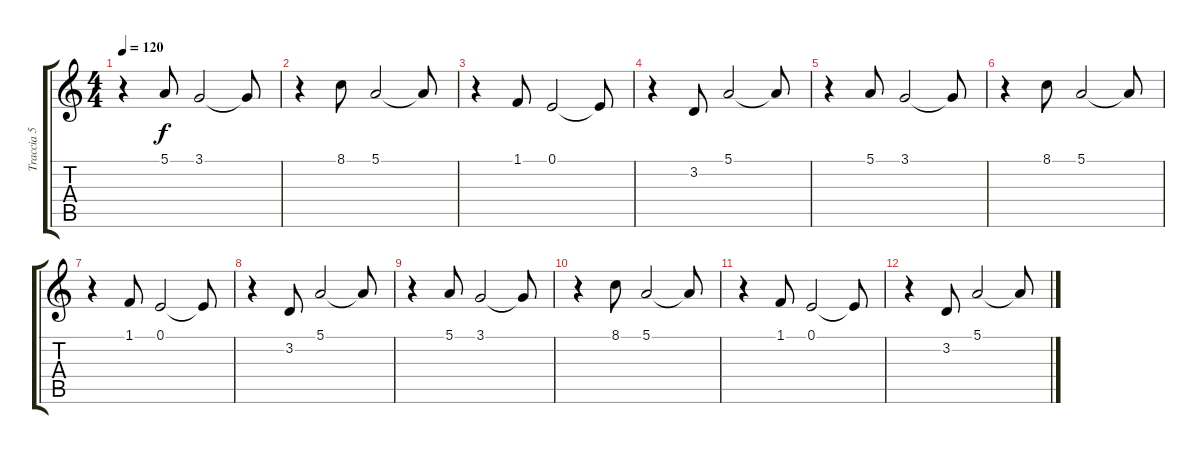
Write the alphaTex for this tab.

\track ("Traccia 5" "Traccia 5") {instrument lead8bassandlead}
\staff {score tabs}
\tuning (E4 B3 G3 D3 A2 E2) {hide}
\ts (4 4)
\tempo 120
\clef g2
\ks c
r.4{dy f} 5.1.8 3.1.2 3.1{t}.8 |
r.4 8.1.8 5.1.2 5.1{t}.8 |
r.4 1.1.8 0.1.2 0.1{t}.8 |
r.4 3.2.8 5.1.2 5.1{t}.8 |
r.4 5.1.8 3.1.2 3.1{t}.8 |
r.4 8.1.8 5.1.2 5.1{t}.8 |
r.4 1.1.8 0.1.2 0.1{t}.8 |
r.4 3.2.8 5.1.2 5.1{t}.8 |
r.4 5.1.8 3.1.2 3.1{t}.8 |
r.4 8.1.8 5.1.2 5.1{t}.8 |
r.4 1.1.8 0.1.2 0.1{t}.8 |
r.4 3.2.8 5.1.2 5.1{t}.8
